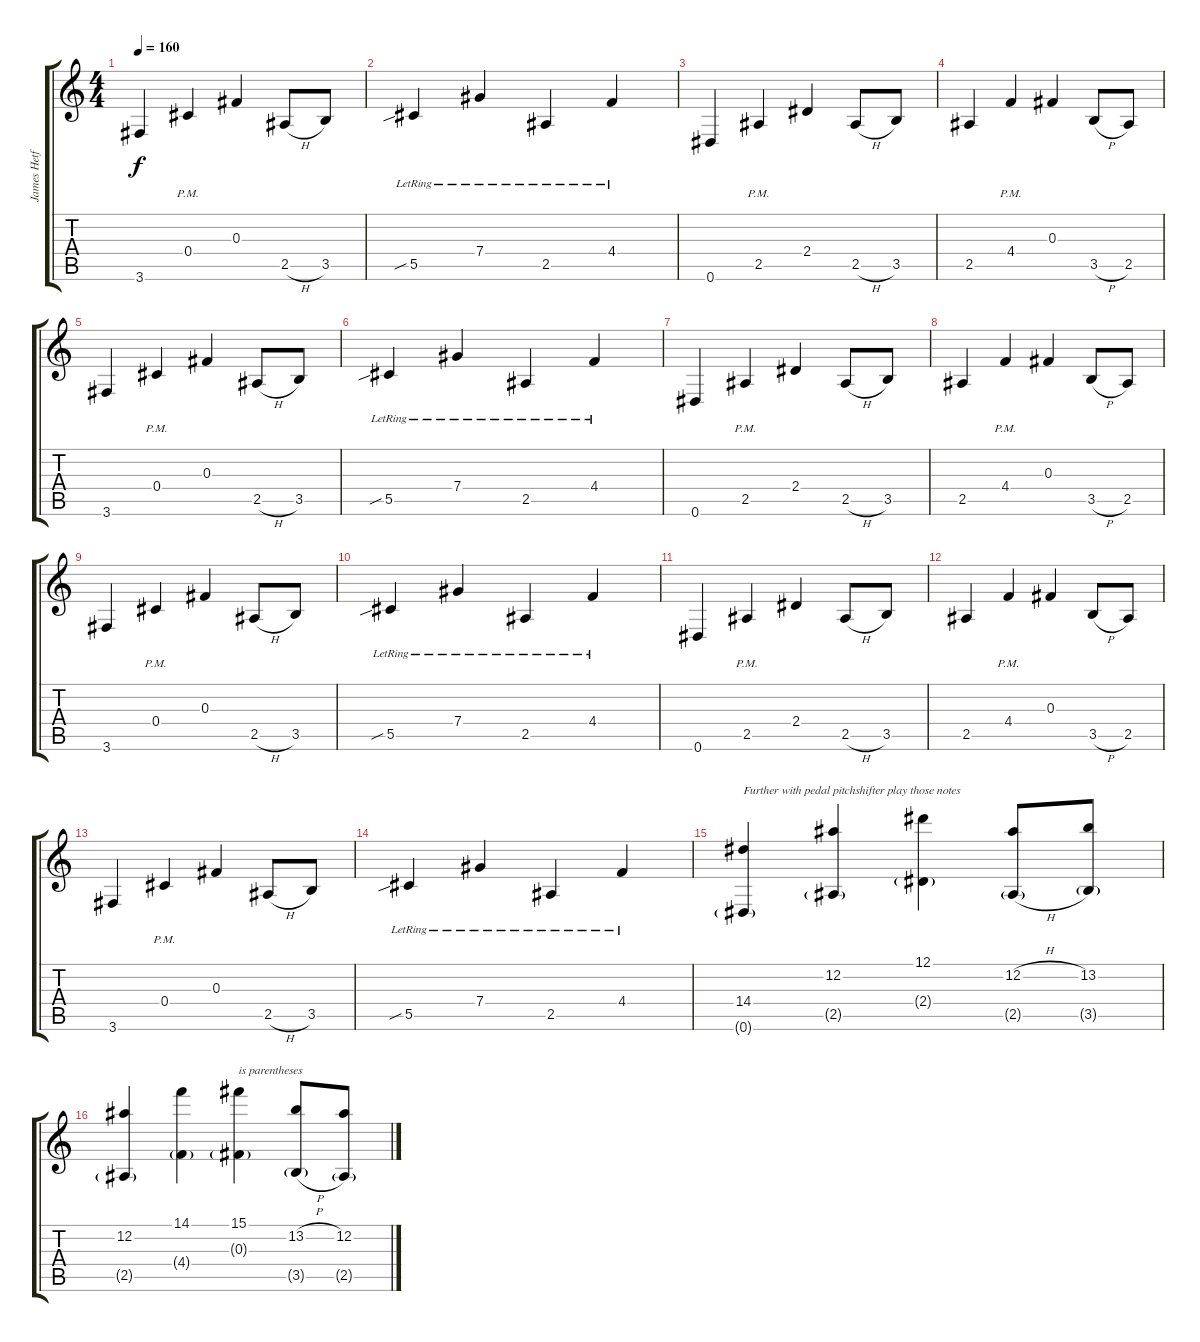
\track ("James Hetfield" "James Hetf") {instrument overdrivenguitar}
\staff {score tabs}
\tuning (Eb4 Bb3 Gb3 Db3 Ab2 Eb2) {hide}
\ts (4 4)
\tempo 160
\clef g2
\ks c
3.6.4{dy f} 0.4{pm}.4 0.3.4 2.5{h}.8 3.5.8 |
5.5{sib lr}.4 7.4{lr}.4 2.5{lr}.4 4.4{lr}.4 |
0.6.4 2.5{pm}.4 2.4.4 2.5{h}.8 3.5.8 |
2.5.4 4.4{pm}.4 0.3.4 3.5{h}.8 2.5.8 |
3.6.4 0.4{pm}.4 0.3.4 2.5{h}.8 3.5.8 |
5.5{sib lr}.4 7.4{lr}.4 2.5{lr}.4 4.4{lr}.4 |
0.6.4 2.5{pm}.4 2.4.4 2.5{h}.8 3.5.8 |
2.5.4 4.4{pm}.4 0.3.4 3.5{h}.8 2.5.8 |
3.6.4 0.4{pm}.4 0.3.4 2.5{h}.8 3.5.8 |
5.5{sib lr}.4 7.4{lr}.4 2.5{lr}.4 4.4{lr}.4 |
0.6.4 2.5{pm}.4 2.4.4 2.5{h}.8 3.5.8 |
2.5.4 4.4{pm}.4 0.3.4 3.5{h}.8 2.5.8 |
3.6.4 0.4{pm}.4 0.3.4 2.5{h}.8 3.5.8 |
5.5{sib lr}.4 7.4{lr}.4 2.5{lr}.4 4.4{lr}.4 |
(14.4 0.6{g}).4{txt "Further with pedal pitchshifter play those notes"} (12.2 2.5{g}).4 (12.1 2.4{g}).4 (12.2{h} 2.5{h g}).8 (13.2 3.5{g}).8 |
(12.2 2.5{g}).4 (14.1 4.4{g}).4 (15.1 0.3{g}).4{txt "is parentheses"} (13.2{h} 3.5{h g}).8 (12.2 2.5{g}).8
